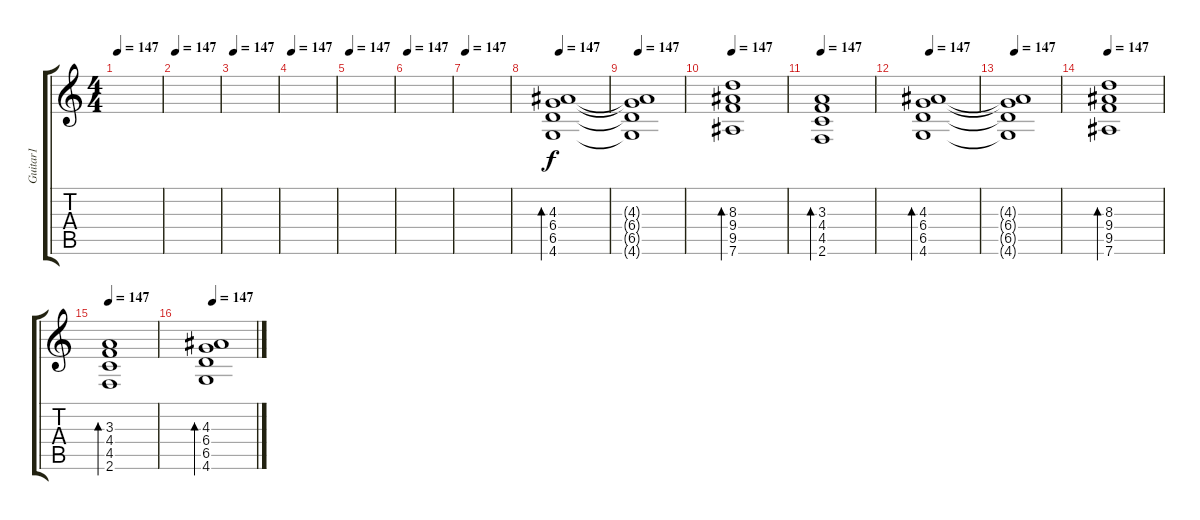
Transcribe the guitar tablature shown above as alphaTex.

\track ("Guitar1" "Guitar1") {instrument distortionguitar}
\staff {score tabs}
\tuning (Eb4 Bb3 Gb3 Db3 Ab2 Eb2) {hide}
\ts (4 4)
\tempo 147
\clef g2
\ks c
|
\tempo 147
|
\tempo 147
|
\tempo 147
|
\tempo 147
|
\tempo 147
|
\tempo 147
|
\tempo 147
(4.3 6.4 6.5 4.6).1{bd 480 instrument acousticguitarsteel} |
\tempo 147
(4.3{t} 6.4{t} 6.5{t} 4.6{t}).1 |
\tempo 147
(8.3 9.4 9.5 7.6).1{bd 480 instrument acousticguitarsteel} |
\tempo 147
(3.3 4.4 4.5 2.6).1{bd 480 instrument acousticguitarsteel} |
\tempo 147
(4.3 6.4 6.5 4.6).1{bd 480 instrument acousticguitarsteel} |
\tempo 147
(4.3{t} 6.4{t} 6.5{t} 4.6{t}).1 |
\tempo 147
(8.3 9.4 9.5 7.6).1{bd 480 instrument acousticguitarsteel} |
\tempo 147
(3.3 4.4 4.5 2.6).1{bd 480 instrument acousticguitarsteel} |
\tempo 147
(4.3 6.4 6.5 4.6).1{bd 480 instrument acousticguitarsteel}
